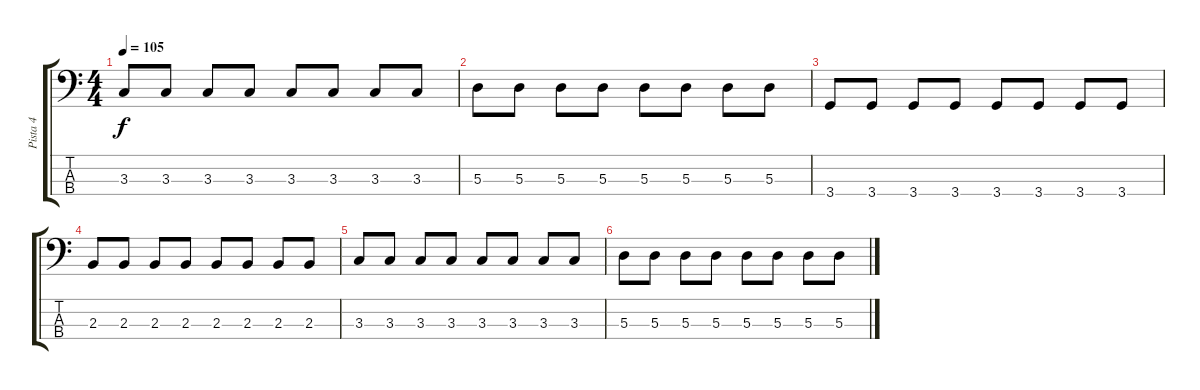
\track ("Pista 4" "Pista 4") {instrument electricbasspick}
\staff {score tabs}
\tuning (G2 D2 A1 E1) {hide}
\ts (4 4)
\tempo 105
\clef f4
\ks c
3.3.8{dy f} 3.3.8 3.3.8 3.3.8 3.3.8 3.3.8 3.3.8 3.3.8 |
5.3.8 5.3.8 5.3.8 5.3.8 5.3.8 5.3.8 5.3.8 5.3.8 |
3.4.8 3.4.8 3.4.8 3.4.8 3.4.8 3.4.8 3.4.8 3.4.8 |
2.3.8 2.3.8 2.3.8 2.3.8 2.3.8 2.3.8 2.3.8 2.3.8 |
3.3.8 3.3.8 3.3.8 3.3.8 3.3.8 3.3.8 3.3.8 3.3.8 |
5.3.8 5.3.8 5.3.8 5.3.8 5.3.8 5.3.8 5.3.8 5.3.8
